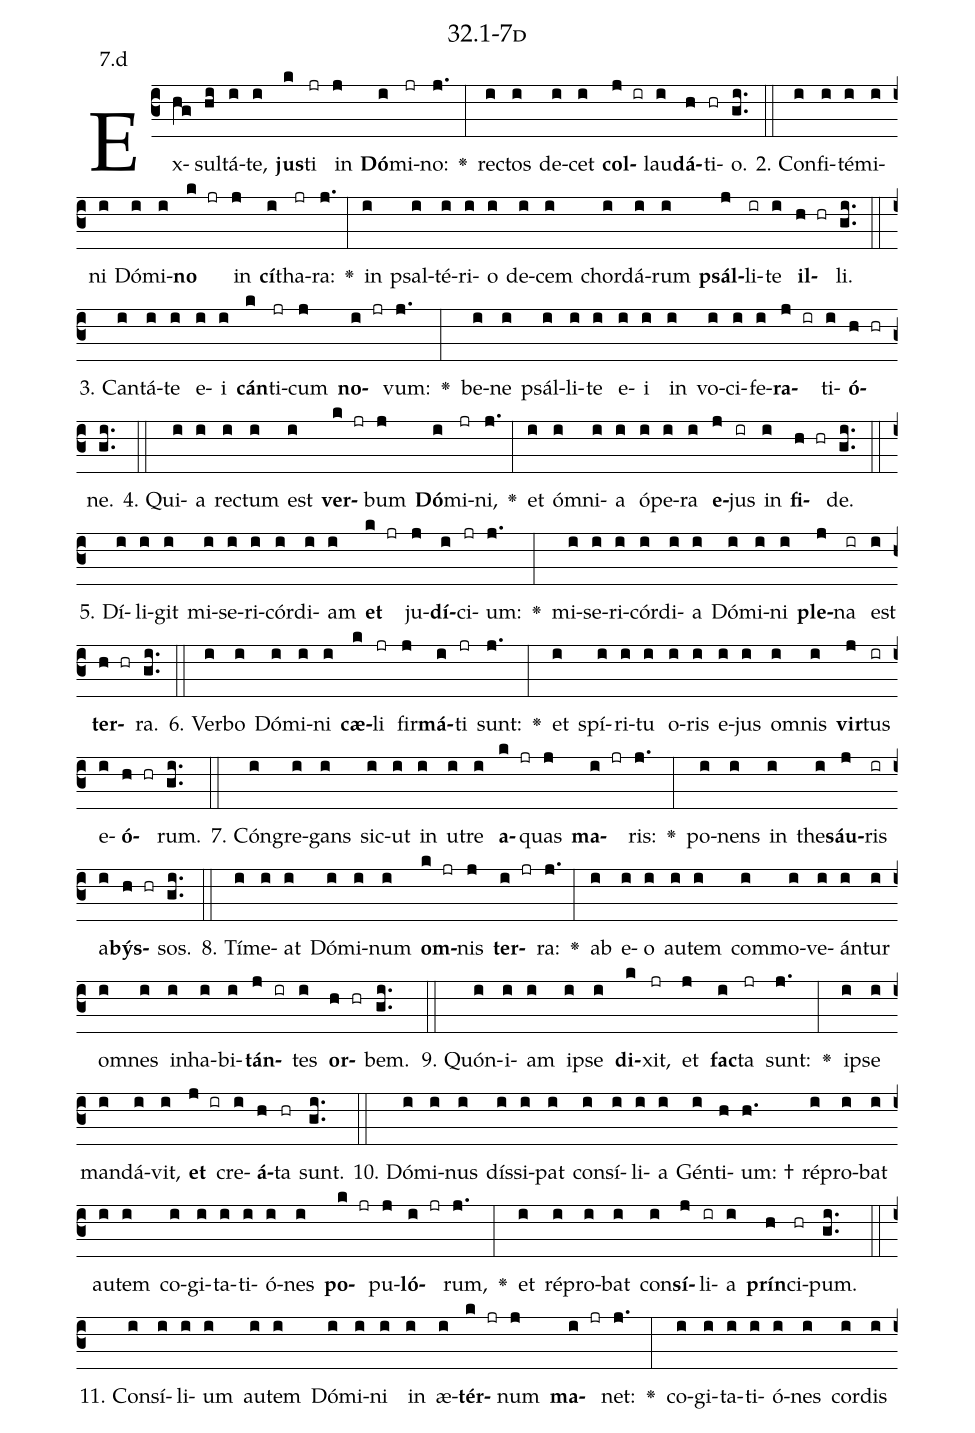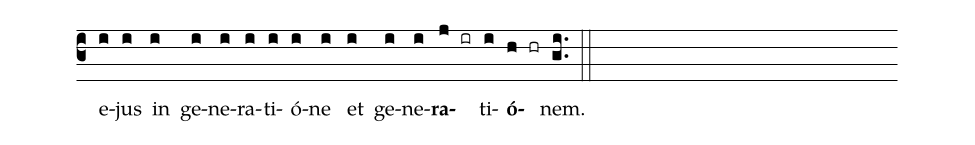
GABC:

name: 32.1-7d;
annotation: 7.d;
%%
(c3)Ex(hg)sul(hi)tá(i)te,(i) <b>jus</b>(k)ti(jr) in(j) <b>Dó</b>(i)mi(jr)no:(j.) <v>\greheightstar</v>(:) rec(i)tos(i) de(i)cet(i) <b>col</b>(j ir)lau(i)<b>dá</b>(h)ti(hr)o.(gi..) (::)
2. Con(i)fi(i)té(i)mi(i)ni(i) Dó(i)mi(i)<b>no</b>(k jr) in(j) <b>cí</b>(i)tha(jr)ra:(j.) <v>\greheightstar</v>(:) in(i) psal(i)té(i)ri(i)o(i) de(i)cem(i) chor(i)dá(i)rum(i) <b>psál</b>(j)li(ir)te(i) <b>il</b>(h hr)li.(gi..) (::)
3. Can(i)tá(i)te(i) e(i)i(i) <b>cán</b>(k)ti(jr)cum(j) <b>no</b>(i jr)vum:(j.) <v>\greheightstar</v>(:) be(i)ne(i) psál(i)li(i)te(i) e(i)i(i) in(i) vo(i)ci(i)fe(i)<b>ra</b>(j ir)ti(i)<b>ó</b>(h hr)ne.(gi..) (::)
4. Qui(i)a(i) rec(i)tum(i) est(i) <b>ver</b>(k jr)bum(j) <b>Dó</b>(i)mi(jr)ni,(j.) <v>\greheightstar</v>(:) et(i) óm(i)ni(i)a(i) ó(i)pe(i)ra(i) <b>e</b>(j)jus(ir) in(i) <b>fi</b>(h hr)de.(gi..) (::)
5. Dí(i)li(i)git(i) mi(i)se(i)ri(i)cór(i)di(i)am(i) <b>et</b>(k jr) ju(j)<b>dí</b>(i)ci(jr)um:(j.) <v>\greheightstar</v>(:) mi(i)se(i)ri(i)cór(i)di(i)a(i) Dó(i)mi(i)ni(i) <b>ple</b>(j)na(ir) est(i) <b>ter</b>(h hr)ra.(gi..) (::)
6. Ver(i)bo(i) Dó(i)mi(i)ni(i) <b>cæ</b>(k)li(jr) fir(j)<b>má</b>(i)ti(jr) sunt:(j.) <v>\greheightstar</v>(:) et(i) spí(i)ri(i)tu(i) o(i)ris(i) e(i)jus(i) om(i)nis(i) <b>vir</b>(j)tus(ir) e(i)<b>ó</b>(h hr)rum.(gi..) (::)
7. Cón(i)gre(i)gans(i) sic(i)ut(i) in(i) u(i)tre(i) <b>a</b>(k jr)quas(j) <b>ma</b>(i jr)ris:(j.) <v>\greheightstar</v>(:) po(i)nens(i) in(i) the(i)<b>sáu</b>(j)ris(ir) a(i)<b>býs</b>(h hr)sos.(gi..) (::)
8. Tí(i)me(i)at(i) Dó(i)mi(i)num(i) <b>om</b>(k jr)nis(j) <b>ter</b>(i jr)ra:(j.) <v>\greheightstar</v>(:) ab(i) e(i)o(i) au(i)tem(i) com(i)mo(i)ve(i)án(i)tur(i) om(i)nes(i) in(i)ha(i)bi(i)<b>tán</b>(j ir)tes(i) <b>or</b>(h hr)bem.(gi..) (::)
9. Quón(i)i(i)am(i) ip(i)se(i) <b>di</b>(k)xit,(jr) et(j) <b>fac</b>(i)ta(jr) sunt:(j.) <v>\greheightstar</v>(:) ip(i)se(i) man(i)dá(i)vit,(i) <b>et</b>(j ir) cre(i)<b>á</b>(h)ta(hr) sunt.(gi..) (::)
10. Dó(i)mi(i)nus(i) dís(i)si(i)pat(i) con(i)sí(i)li(i)a(i) Gén(i)ti(h)um: †(h.) ré(i)pro(i)bat(i) au(i)tem(i) co(i)gi(i)ta(i)ti(i)ó(i)nes(i) <b>po</b>(k jr)pu(j)<b>ló</b>(i jr)rum,(j.) <v>\greheightstar</v>(:) et(i) ré(i)pro(i)bat(i) con(i)<b>sí</b>(j)li(ir)a(i) <b>prín</b>(h)ci(hr)pum.(gi..) (::)
11. Con(i)sí(i)li(i)um(i) au(i)tem(i) Dó(i)mi(i)ni(i) in(i) æ(i)<b>tér</b>(k jr)num(j) <b>ma</b>(i jr)net:(j.) <v>\greheightstar</v>(:) co(i)gi(i)ta(i)ti(i)ó(i)nes(i) cor(i)dis(i) e(i)jus(i) in(i) ge(i)ne(i)ra(i)ti(i)ó(i)ne(i) et(i) ge(i)ne(i)<b>ra</b>(j ir)ti(i)<b>ó</b>(h hr)nem.(gi..) (::)
